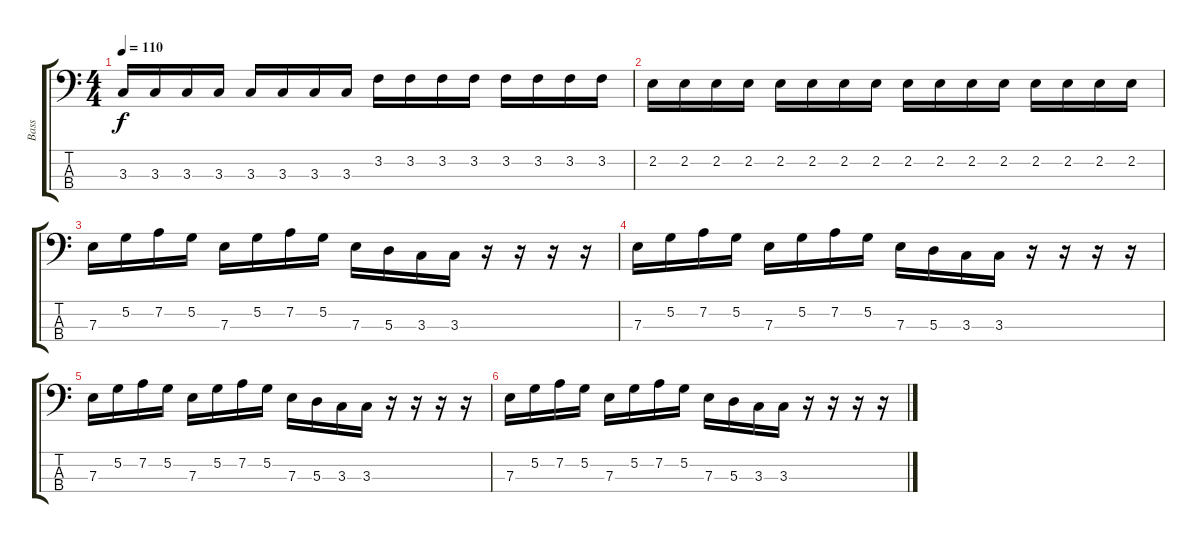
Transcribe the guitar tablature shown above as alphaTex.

\track ("Bass" "Bass") {instrument electricbassfinger}
\staff {score tabs}
\tuning (G2 D2 A1 E1) {hide}
\ts (4 4)
\tempo 110
\clef f4
\ks c
3.3.16{dy f} 3.3.16 3.3.16 3.3.16 3.3.16 3.3.16 3.3.16 3.3.16 3.2.16 3.2.16 3.2.16 3.2.16 3.2.16 3.2.16 3.2.16 3.2.16 |
2.2.16 2.2.16 2.2.16 2.2.16 2.2.16 2.2.16 2.2.16 2.2.16 2.2.16 2.2.16 2.2.16 2.2.16 2.2.16 2.2.16 2.2.16 2.2.16 |
7.3.16 5.2.16 7.2.16 5.2.16 7.3.16 5.2.16 7.2.16 5.2.16 7.3.16 5.3.16 3.3.16 3.3.16 r.16 r.16 r.16 r.16 |
7.3.16 5.2.16 7.2.16 5.2.16 7.3.16 5.2.16 7.2.16 5.2.16 7.3.16 5.3.16 3.3.16 3.3.16 r.16 r.16 r.16 r.16 |
7.3.16 5.2.16 7.2.16 5.2.16 7.3.16 5.2.16 7.2.16 5.2.16 7.3.16 5.3.16 3.3.16 3.3.16 r.16 r.16 r.16 r.16 |
7.3.16 5.2.16 7.2.16 5.2.16 7.3.16 5.2.16 7.2.16 5.2.16 7.3.16 5.3.16 3.3.16 3.3.16 r.16 r.16 r.16 r.16
